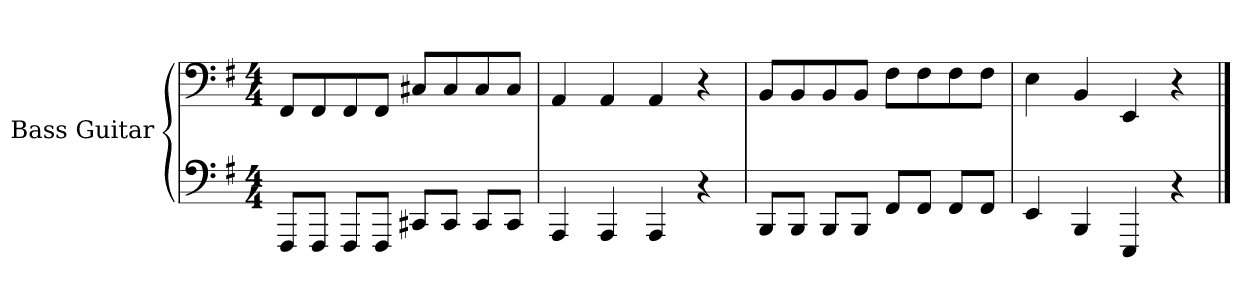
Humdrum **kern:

**kern	**kern
*part1	*part1
*staff2	*staff1
*I"Bass Guitar	*
*I'B. Guit.	*
*stria4	*
*	*clefF4
*ITrd7c12	*ITrd7c12
*k[f#]	*k[f#]
*M4/4	*M4/4
*MM140	*MM140
=1	=1
8FFFF#L	8FFF#/L
8FFFF#J	8FFF#/
8FFFF#L	8FFF#/
8FFFF#J	8FFF#/J
8CCC#L	8CC#X/L
8CCC#J	8CC#/
8CCC#L	8CC#/
8CCC#J	8CC#/J
=2	=2
4AAAA	4AAA/
4AAAA	4AAA/
4AAAA	4AAA/
4r	4r
=3	=3
8BBBBL	8BBB/L
8BBBBJ	8BBB/
8BBBBL	8BBB/
8BBBBJ	8BBB/J
8FFF#L	8FF#\L
8FFF#J	8FF#\
8FFF#L	8FF#\
8FFF#J	8FF#\J
=4	=4
4EEE	4EE\
4BBBB	4BBB/
4EEEE	4EEE/
4r	4r
==	==
*-	*-
